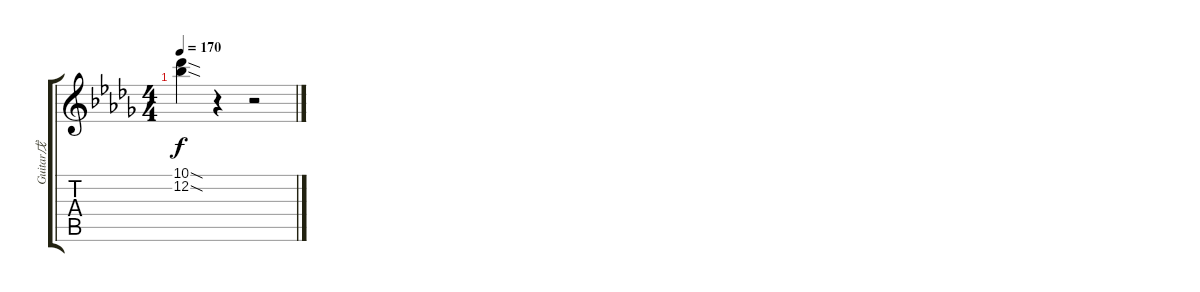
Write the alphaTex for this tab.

\track ("Guitar戊" "Guitar戊") {instrument distortionguitar}
\staff {score tabs}
\tuning (Eb4 Bb3 Gb3 Db3 Ab2 Eb2) {hide}
\ts (4 4)
\tempo 170
\clef g2
\ks db
(10.1{sod} 12.2{sod}).4{dy f} r.4 r.2
